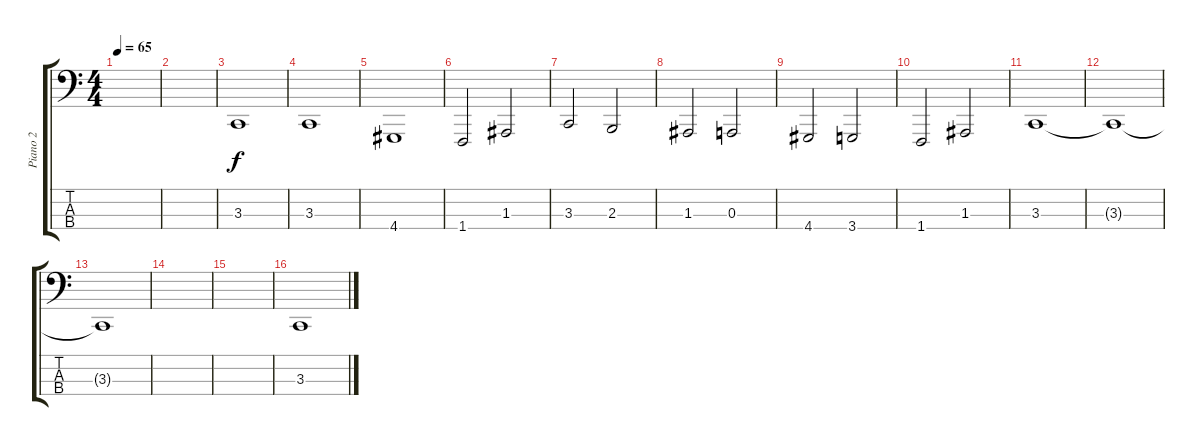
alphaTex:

\track ("Piano 2" "Piano 2") {instrument brightacousticpiano}
\staff {score tabs}
\tuning (G2 D2 A1 E1) {hide}
\ts (4 4)
\tempo 65
\clef f4
\ks c
|
|
3.3.1 |
3.3.1 |
4.4.1 |
1.4.2 1.3.2 |
3.3.2 2.3.2 |
1.3.2 0.3.2 |
4.4.2 3.4.2 |
1.4.2 1.3.2 |
3.3.1 |
3.3{t}.1 |
3.3{t}.1 |
|
|
3.3.1
